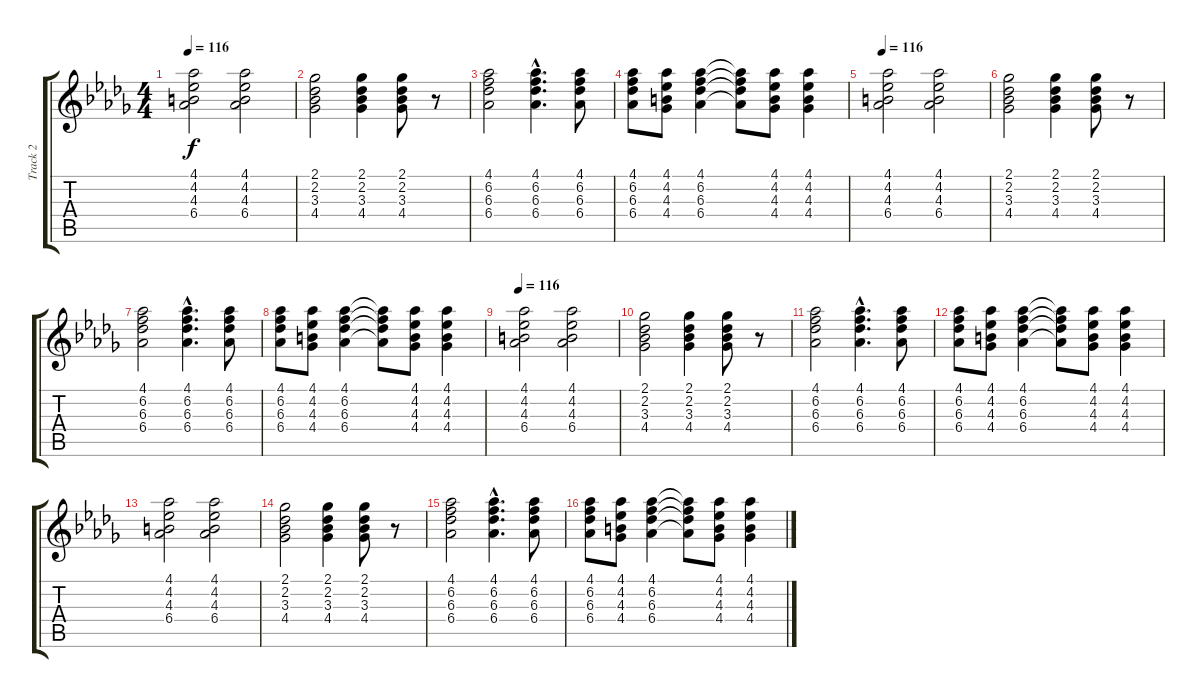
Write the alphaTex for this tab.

\track ("Track 2" "Track 2") {instrument acousticguitarsteel}
\staff {score tabs}
\tuning (E4 B3 G3 D3 A2 E2) {hide}
\ts (4 4)
\tempo 116
\clef g2
\ks db
(4.1 4.2 4.3 6.4).2{dy f instrument electricguitarclean} (4.1 4.2 4.3 6.4).2 |
(2.1 2.2 3.3 4.4).2 (2.1 2.2 3.3 4.4).4 (2.1 2.2 3.3 4.4).8 r.8 |
(4.1 6.2 6.3 6.4).2 (4.1{hac} 6.2{hac} 6.3{hac} 6.4{hac}).4{d} (4.1 6.2 6.3 6.4).8 |
(4.1 6.2 6.3 6.4).8 (4.1 4.2 4.3 4.4).8 (4.1 6.2 6.3 6.4).4 (4.1{t} 6.2{t} 6.3{t} 6.4{t}).8 (4.1 4.2 4.3 4.4).8 (4.1 4.2 4.3 4.4).4 |
\tempo 116
(4.1 4.2 4.3 6.4).2{instrument electricguitarclean} (4.1 4.2 4.3 6.4).2 |
(2.1 2.2 3.3 4.4).2 (2.1 2.2 3.3 4.4).4 (2.1 2.2 3.3 4.4).8 r.8 |
(4.1 6.2 6.3 6.4).2 (4.1{hac} 6.2{hac} 6.3{hac} 6.4{hac}).4{d} (4.1 6.2 6.3 6.4).8 |
(4.1 6.2 6.3 6.4).8 (4.1 4.2 4.3 4.4).8 (4.1 6.2 6.3 6.4).4 (4.1{t} 6.2{t} 6.3{t} 6.4{t}).8 (4.1 4.2 4.3 4.4).8 (4.1 4.2 4.3 4.4).4 |
\tempo 116
(4.1 4.2 4.3 6.4).2{instrument electricguitarclean} (4.1 4.2 4.3 6.4).2 |
(2.1 2.2 3.3 4.4).2 (2.1 2.2 3.3 4.4).4 (2.1 2.2 3.3 4.4).8 r.8 |
(4.1 6.2 6.3 6.4).2 (4.1{hac} 6.2{hac} 6.3{hac} 6.4{hac}).4{d} (4.1 6.2 6.3 6.4).8 |
(4.1 6.2 6.3 6.4).8 (4.1 4.2 4.3 4.4).8 (4.1 6.2 6.3 6.4).4 (4.1{t} 6.2{t} 6.3{t} 6.4{t}).8 (4.1 4.2 4.3 4.4).8 (4.1 4.2 4.3 4.4).4 |
(4.1 4.2 4.3 6.4).2{instrument electricguitarclean} (4.1 4.2 4.3 6.4).2 |
(2.1 2.2 3.3 4.4).2 (2.1 2.2 3.3 4.4).4 (2.1 2.2 3.3 4.4).8 r.8 |
(4.1 6.2 6.3 6.4).2 (4.1{hac} 6.2{hac} 6.3{hac} 6.4{hac}).4{d} (4.1 6.2 6.3 6.4).8 |
(4.1 6.2 6.3 6.4).8 (4.1 4.2 4.3 4.4).8 (4.1 6.2 6.3 6.4).4 (4.1{t} 6.2{t} 6.3{t} 6.4{t}).8 (4.1 4.2 4.3 4.4).8 (4.1 4.2 4.3 4.4).4
